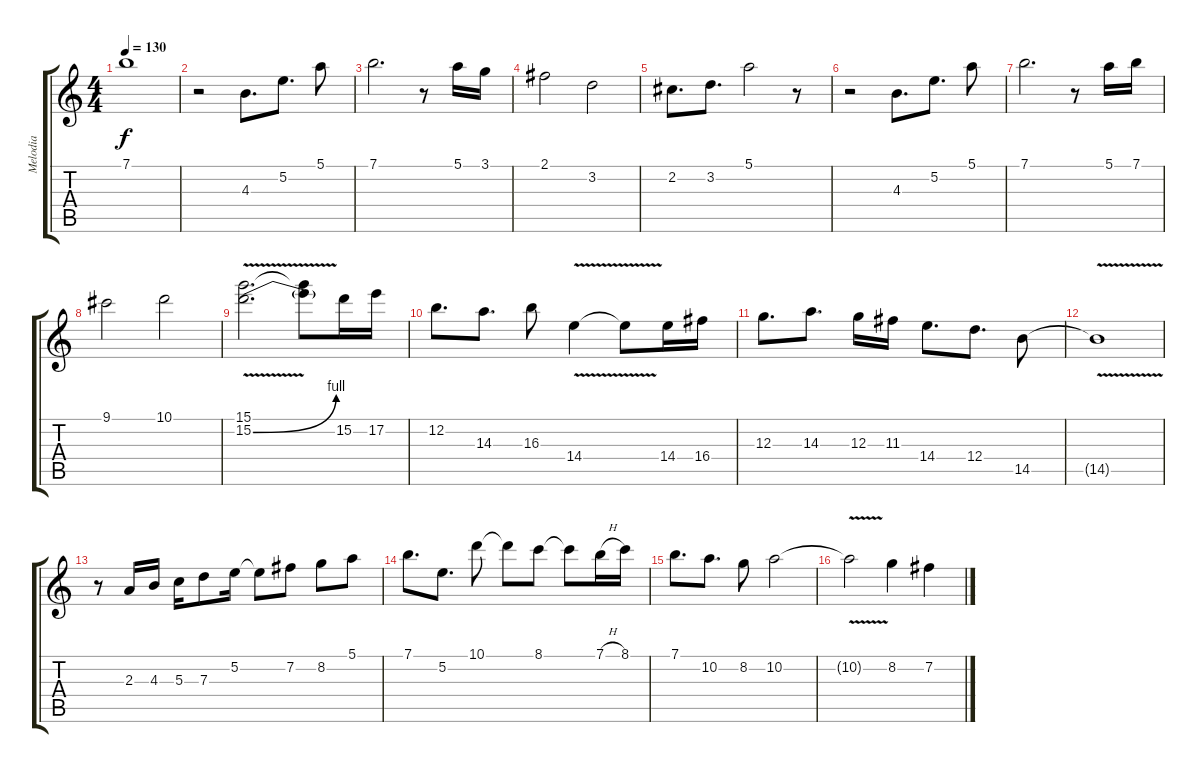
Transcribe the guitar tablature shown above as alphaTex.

\track ("Melodia" "Melodia") {instrument overdrivenguitar}
\staff {score tabs}
\tuning (E4 B3 G3 D3 A2 E2) {hide}
\ts (4 4)
\tempo 130
\clef g2
\ks c
7.1.1{dy f} |
r.2 4.3.8{d} 5.2.8{d} 5.1.8 |
7.1.2{d} r.8 5.1.16 3.1.16 |
2.1.2 3.2.2 |
2.2.8{d} 3.2.8{d} 5.1.2 r.8 |
r.2 4.3.8{d} 5.2.8{d} 5.1.8 |
7.1.2{d} r.8 5.1.16 7.1.16 |
9.1.2 10.1.2 |
(15.1 15.2{be (bend 0 0 60 4) v}).2{d} (15.1{t} 15.2{t}).8 15.2.16 17.2.16 |
12.2.8{d} 14.3.8{d} 16.3.8 14.4{v}.4 14.4{t}.8 14.4.16 16.4.16 |
12.3.8{d} 14.3.8{d} 12.3.16 11.3.16 14.4.8{d} 12.4.8{d} 14.5.8 |
14.5{v t}.1 |
r.8 2.3.16 4.3.16 5.3.16 7.3.8 5.2.16 5.2{t}.8 7.2.8 8.2.8 5.1.8 |
7.1.8{d} 5.2.8{d} 10.1.8 10.1{t}.8 8.1.8 8.1{t}.8 7.1{h}.16 8.1.16 |
7.1.8{d} 10.2.8{d} 8.2.8 10.2.2 |
10.2{v t}.2 8.2.4 7.2.4
